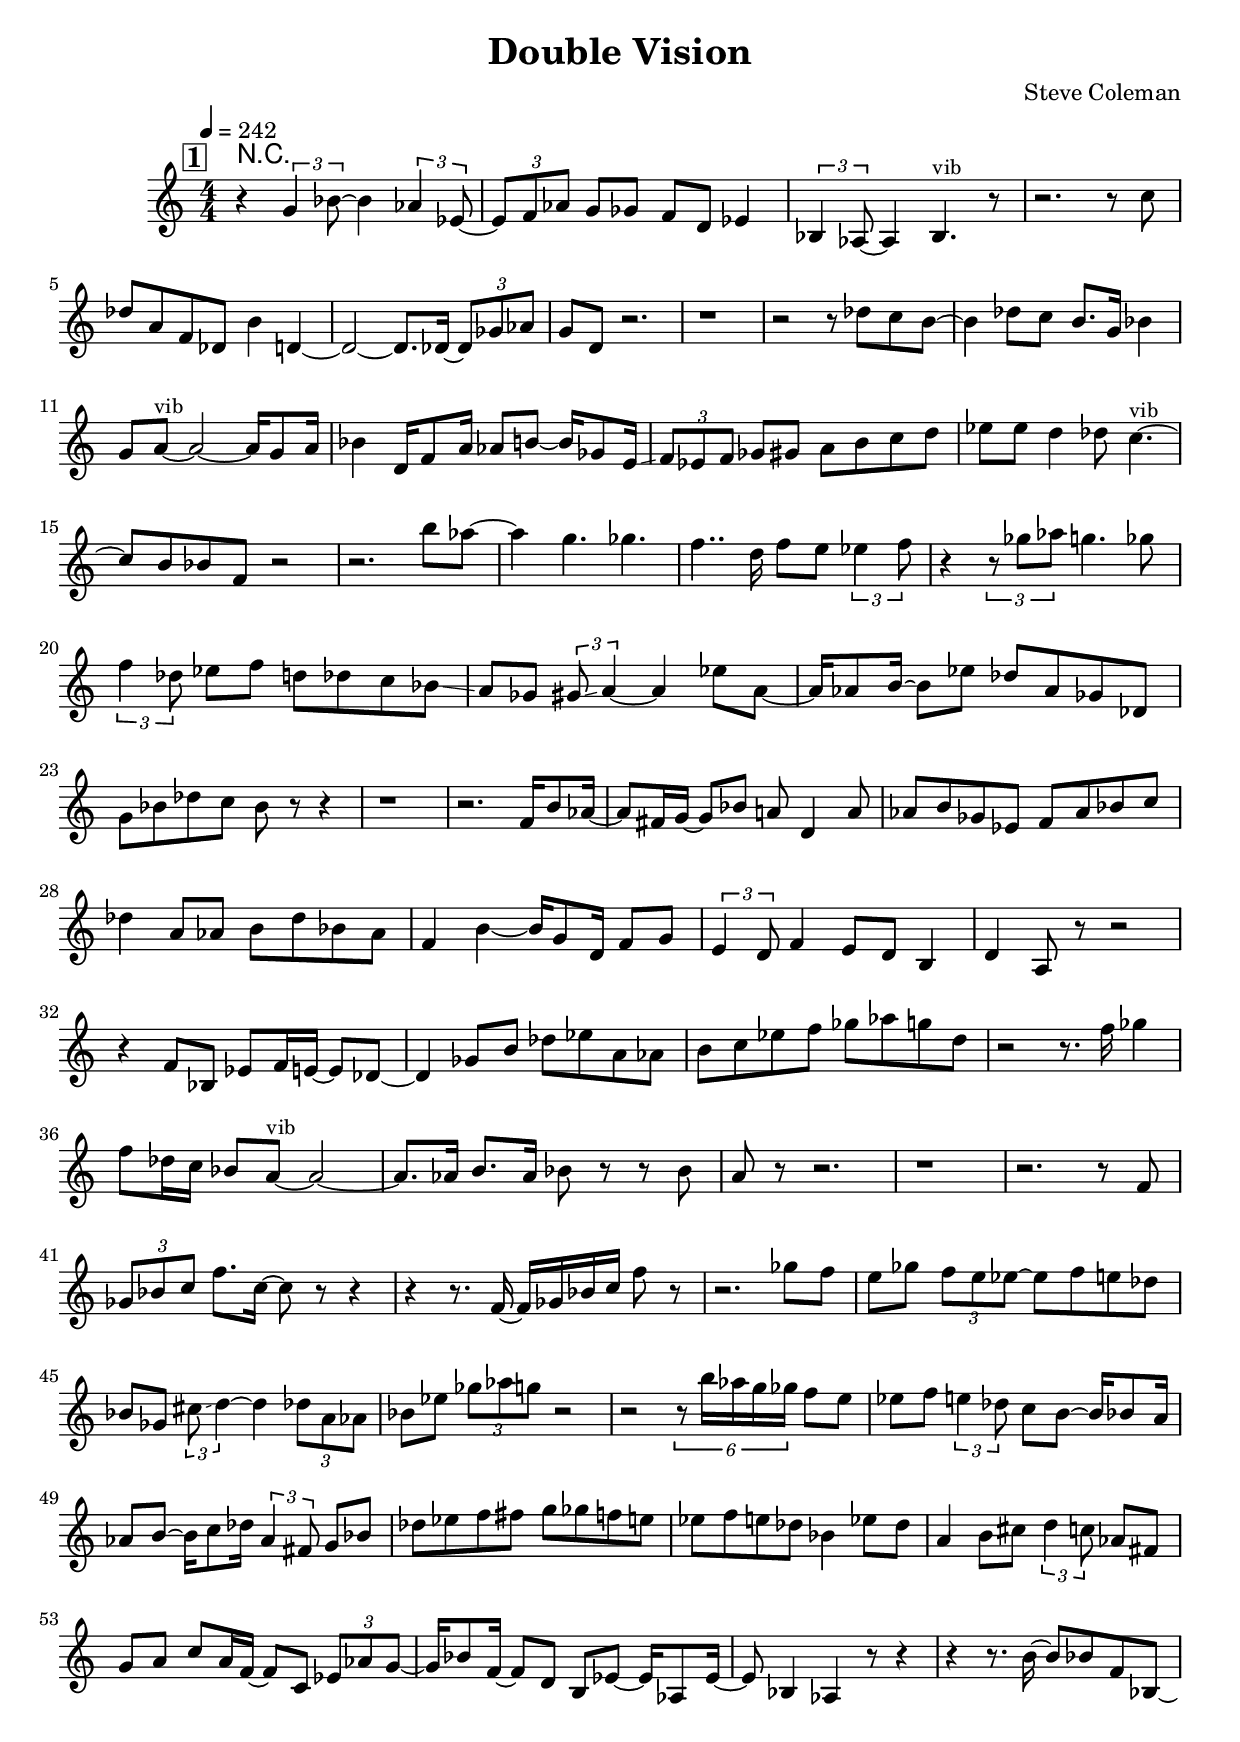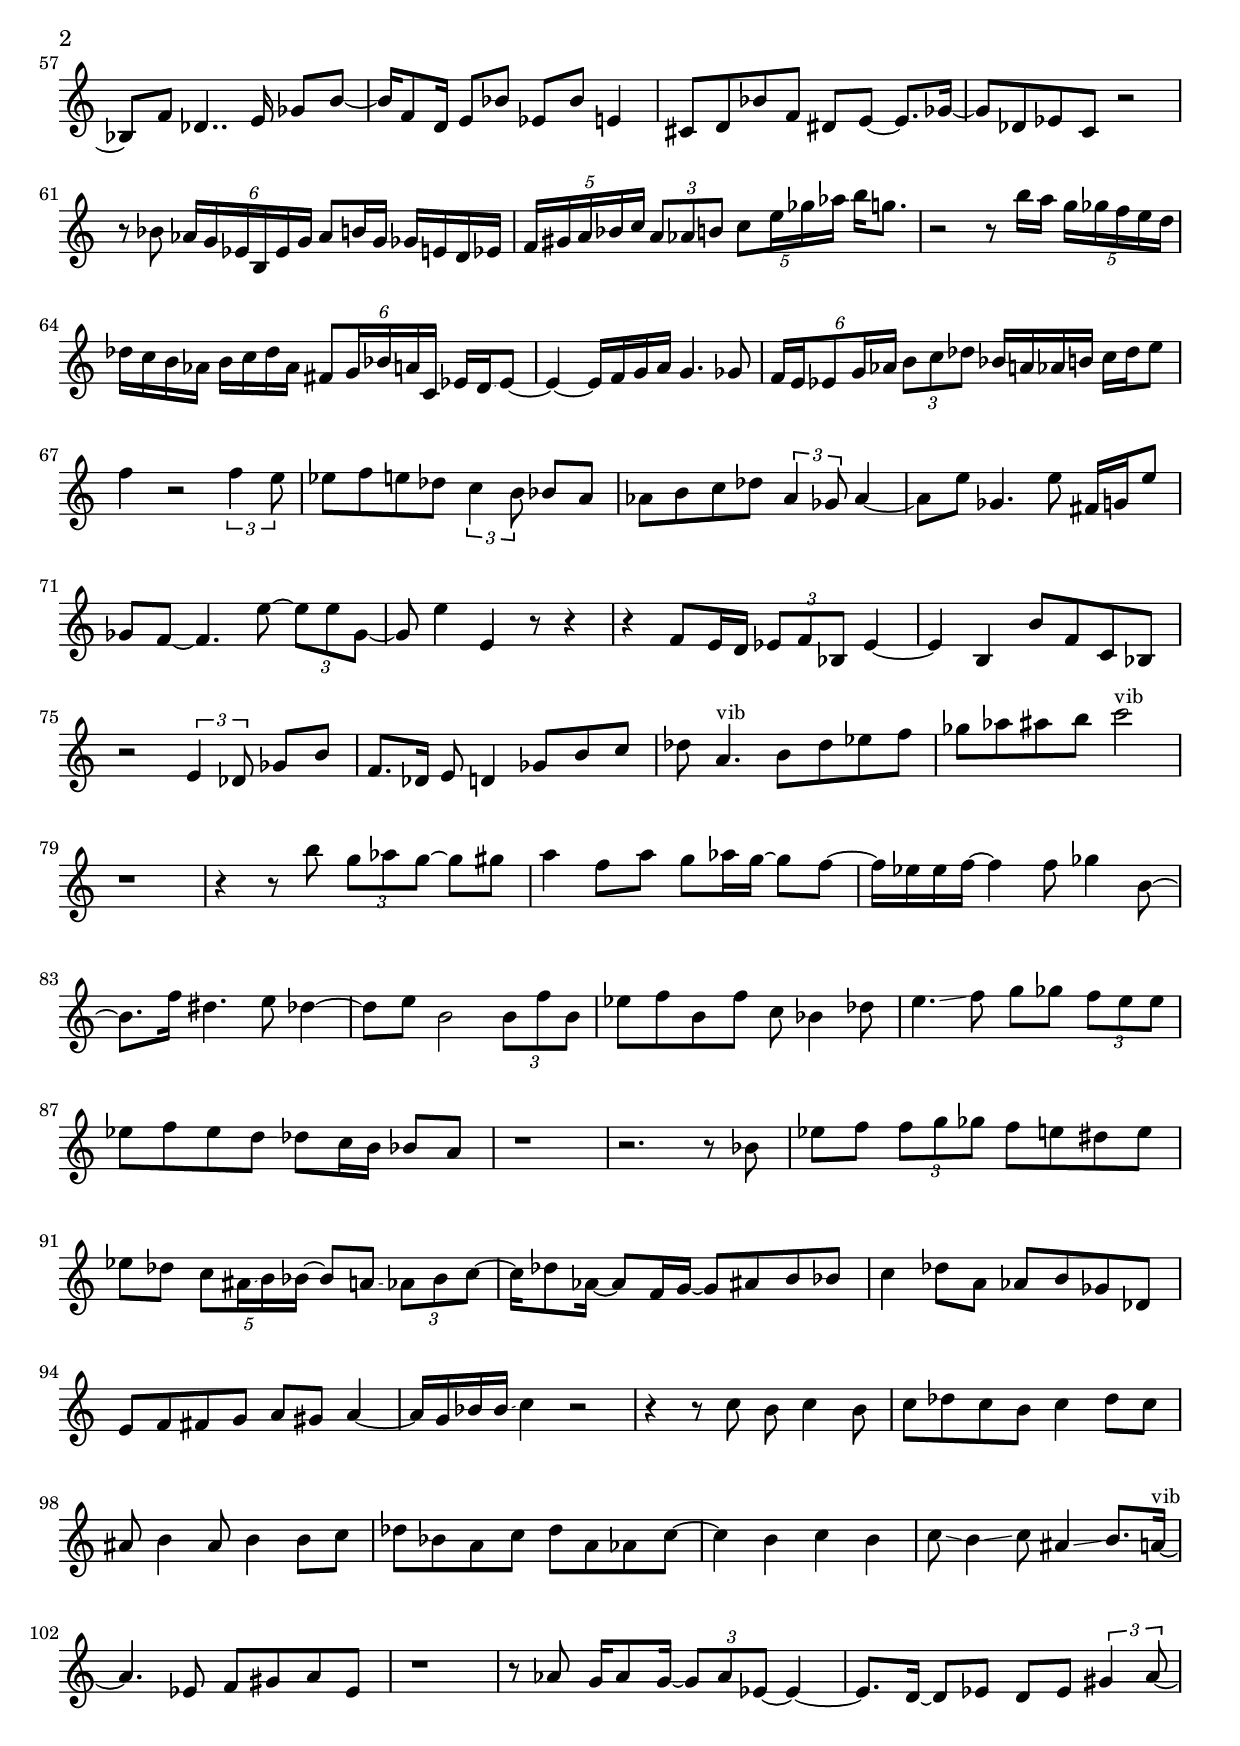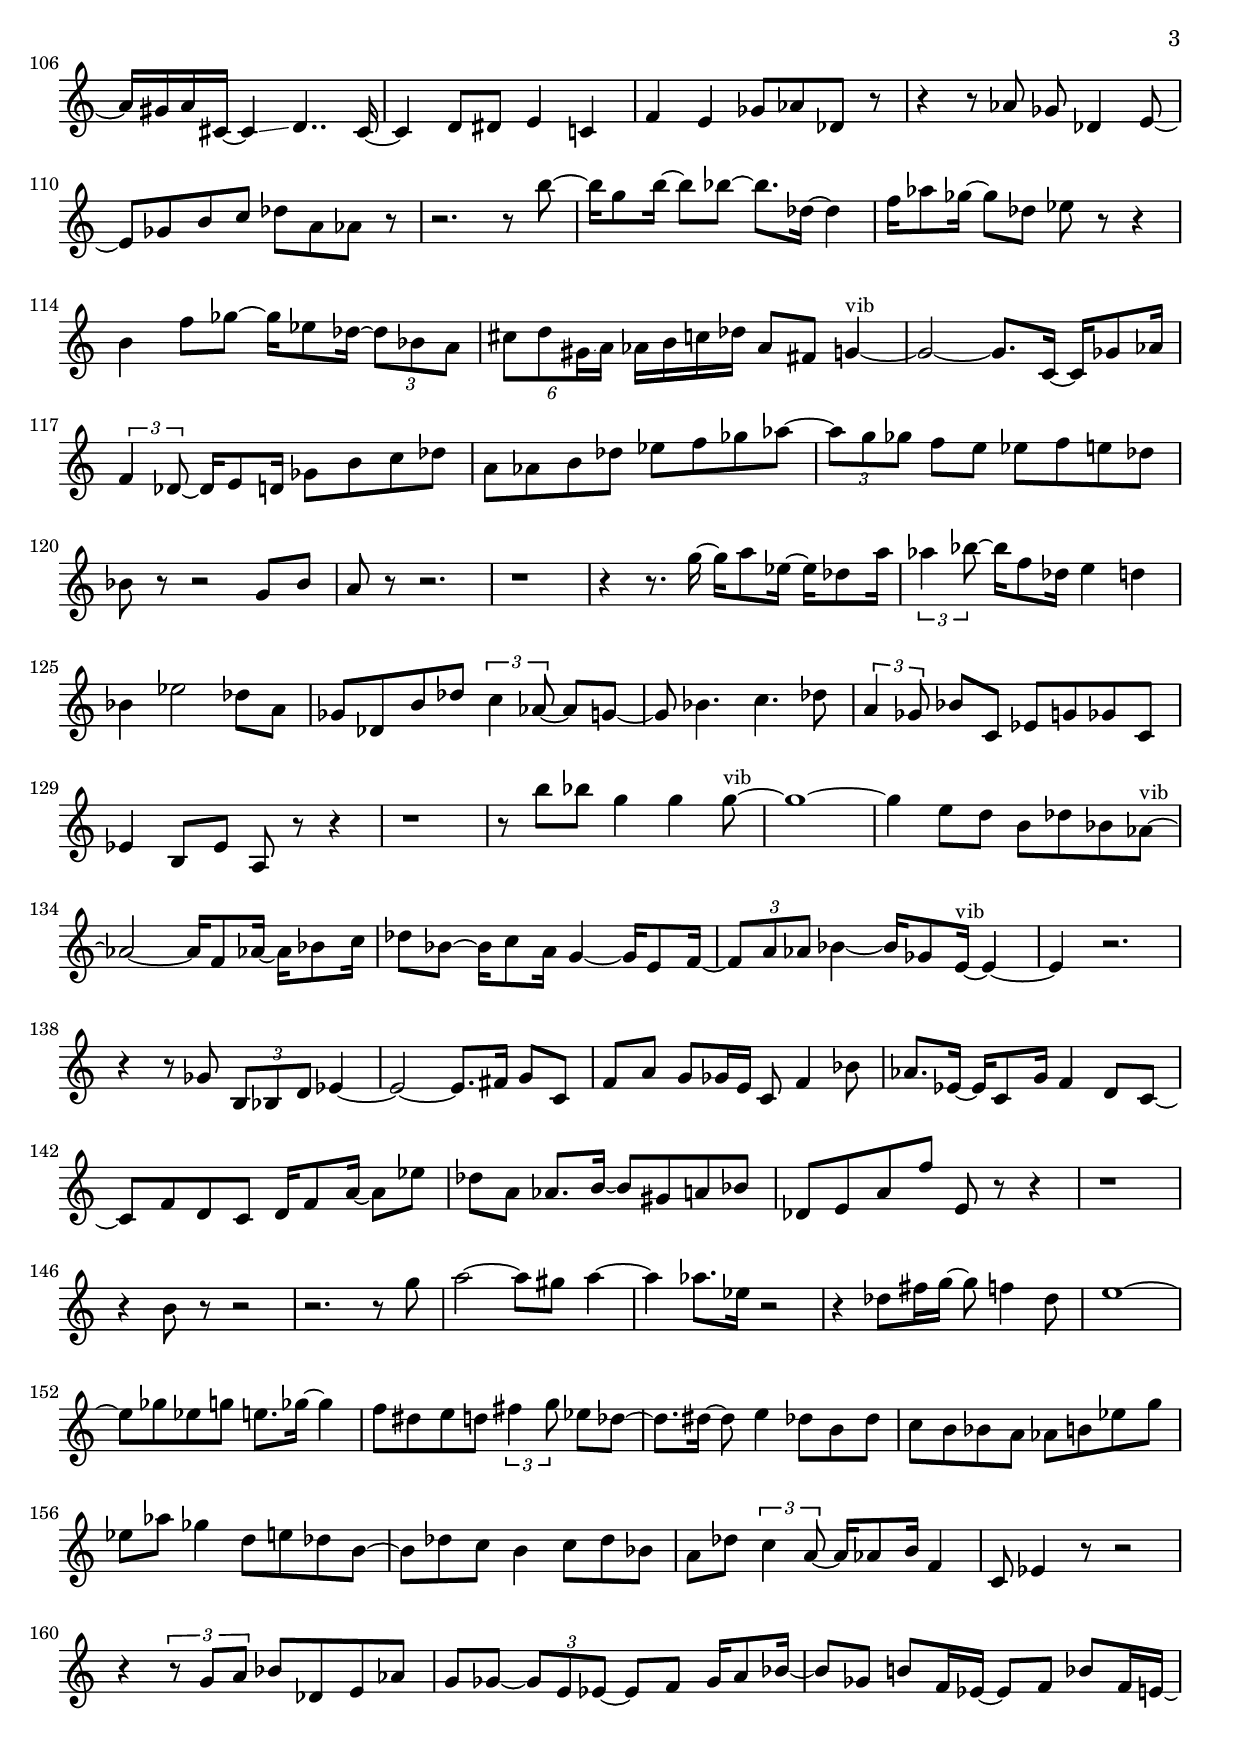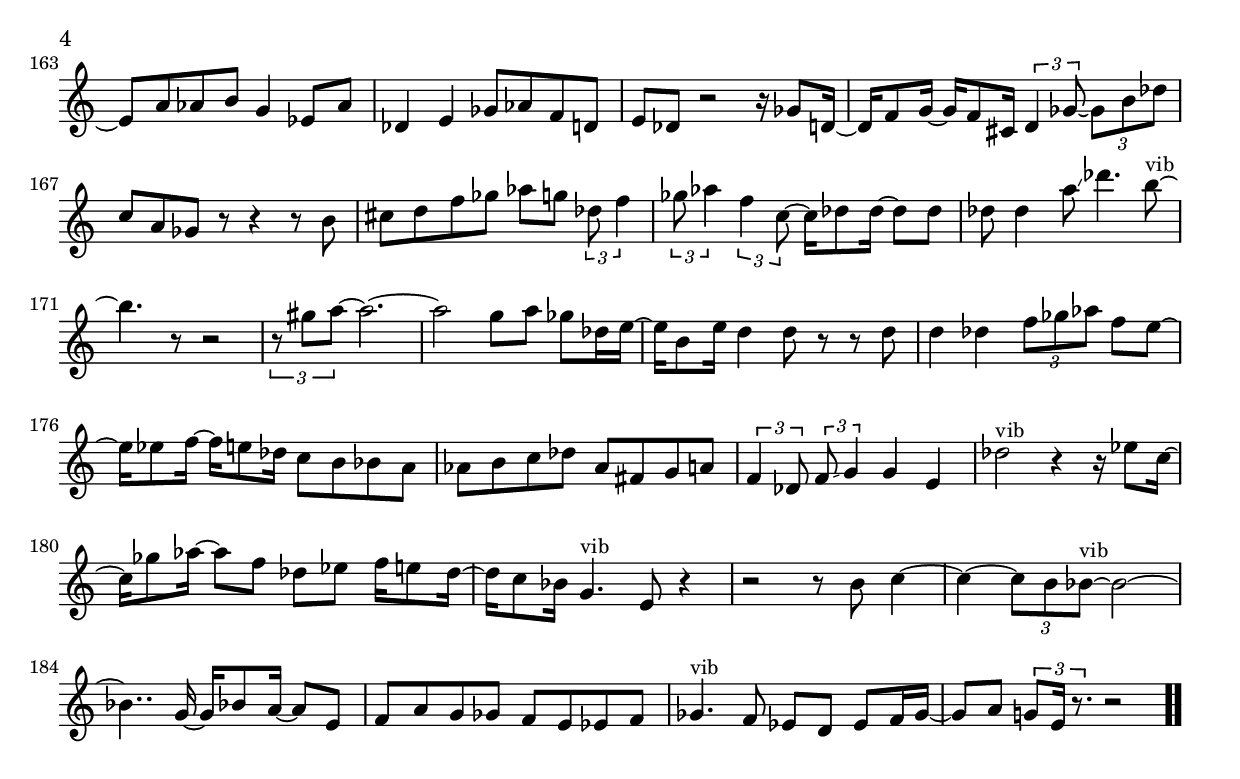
\version "2.13.2"

#(ly:set-option 'point-and-click #f)

\header {
  title = "Double Vision"
  composer = "Steve Coleman"
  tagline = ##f
}
global =
{
    \override Staff.TimeSignature #'style = #'()
    \time 4/4
    \clef "treble"
    \key c \major
    \override Rest #'direction = #'0
    \override MultiMeasureRest #'staff-position = #0
}
\score
{
<<
    \transpose c' c'

    \new ChordNames { \chords {
      \set majorSevenSymbol = \markup { "maj7" }
      \set minorChordModifier = \markup { \char ##x2013 }
      
      | r1
      }
      }

    \new Staff
    <<
    \transpose c' c'

    {
      \global
  		%\override Score.MetronomeMark #'transparent = ##t
  		%\override Score.MetronomeMark #'stencil = ##f
  		
  		\override HorizontalBracket #'direction = #UP
  		\override HorizontalBracket #'bracket-flare = #'(0 . 0)
  		
  		\override TextSpanner #'dash-fraction = #1.0
  		\override TextSpanner #'bound-details #'left #'text = \markup{ \concat{\draw-line #'(0 . -1.0) \draw-line #'(1.0 . 0) }}
  		\override TextSpanner #'bound-details #'right #'text = \markup{ \concat{ \draw-line #'(1.0 . 0) \draw-line #'(0 . -1.0) }}
          \set Score.markFormatter = #format-mark-box-numbers


      \tempo 4 = 242
      \set Score.currentBarNumber = #1
     
      \bar "||" \mark \default r4 \tuplet 3/2 {g'4 bes'8~} bes'4 \tuplet 3/2 {aes'4 es'8~} 
      | \tuplet 3/2 {es'8 f'8 aes'8} g'8 ges'8 f'8 d'8 es'4 
      | \tuplet 3/2 {bes4 aes8~} aes4 bes4.^\markup{\left-align \small vib} r8 
      | r2. r8 c''8 
      | des''8 a'8 f'8 des'8 b'4 d'4~ 
      | d'2~ d'8. des'16~ \tuplet 3/2 {des'8 ges'8 aes'8} 
      | g'8 d'8 r2. 
      | r1 
      | r2 r8 des''8 c''8 b'8~ 
      | b'4 des''8 c''8 b'8. g'16 bes'4 
      | g'8 a'8~^\markup{\left-align \small vib} a'2~ a'16 g'8 a'16 
      | bes'4 d'16 f'8 a'16 aes'8 b'8~ b'16 ges'8 e'16\glissando  
      | \tuplet 3/2 {f'8\glissando  es'8 f'8} ges'8 gis'8 a'8 b'8 c''8 d''8 
      | es''8 es''8 d''4 des''8 c''4.~^\markup{\left-align \small vib} 
      | c''8 b'8 bes'8 f'8 r2 
      | r2. b''8 aes''8~ 
      | aes''4 g''4. ges''4. 
      | f''4.. d''16 f''8 e''8 \tuplet 3/2 {es''4 f''8} 
      | r4 \tuplet 3/2 {r8 ges''8 aes''8} g''4. ges''8 
      | \tuplet 3/2 {f''4 des''8} es''8 f''8 d''8 des''8 c''8 bes'8\glissando  
      | a'8 ges'8 \tuplet 3/2 {gis'8\glissando  a'4~} a'4 es''8 a'8~ 
      | a'16 aes'8 b'16~ b'8 es''8 des''8 aes'8 ges'8 des'8 
      | g'8 bes'8 des''8 c''8 bes'8 r8 r4 
      | r1 
      | r2. f'16 b'8 aes'16~ 
      | aes'8 fis'16 g'16~ g'8 bes'8 a'8 d'4 a'8 
      | aes'8 b'8 ges'8 es'8 f'8 aes'8 bes'8 c''8 
      | des''4 a'8 aes'8 b'8 des''8 bes'8 aes'8 
      | f'4 b'4~ b'16 g'8 d'16 f'8 g'8 
      | \tuplet 3/2 {e'4 d'8} f'4 e'8 d'8 b4 
      | d'4 a8 r8 r2 
      | r4 f'8 bes8 es'8 f'16 e'16~ e'8 des'8~ 
      | des'4 ges'8 b'8 des''8 es''8 a'8\glissando  aes'8 
      | b'8 c''8 es''8 f''8 ges''8 aes''8 g''8 d''8 
      | r2 r8. f''16 ges''4 
      | f''8 des''16 c''16 bes'8 a'8~^\markup{\left-align \small vib} a'2~ 
      | a'8. aes'16 b'8. aes'16 bes'8 r8 r8 bes'8 
      | a'8 r8 r2. 
      | r1 
      | r2. r8 f'8 
      | \tuplet 3/2 {ges'8 bes'8 c''8} f''8. c''16~ c''8 r8 r4 
      | r4 r8. f'16~ f'16 ges'16 bes'16 c''16 f''8 r8 
      | r2. ges''8 f''8 
      | e''8 ges''8 \tuplet 3/2 {f''8 e''8 es''8~} es''8 f''8 e''8 des''8 
      | bes'8 ges'8 \tuplet 3/2 {cis''8\glissando  d''4~} d''4 \tuplet 3/2 {des''8 a'8 aes'8} 
      | bes'8 es''8 \tuplet 3/2 {ges''8 aes''8 g''8} r2 
      | r2 \tuplet 6/4 {r8 b''16 aes''16 g''16 ges''16} f''8 e''8 
      | es''8 f''8 \tuplet 3/2 {e''4 des''8} c''8 b'8~ b'16 bes'8 a'16 
      | aes'8 b'8~ b'16 c''8 des''16 \tuplet 3/2 {aes'4 fis'8} g'8 bes'8 
      | des''8 es''8 f''8 fis''8 g''8 ges''8 f''8 e''8 
      | es''8 f''8 e''8 des''8 bes'4 es''8 des''8 
      | a'4 b'8 cis''8 \tuplet 3/2 {d''4 c''8} aes'8 fis'8 
      | g'8 a'8 c''8 a'16 f'16~ f'8 c'8 \tuplet 3/2 {es'8 aes'8 g'8~} 
      | g'16 bes'8 f'16~ f'8 d'8 b8 es'8~ es'16 aes8 es'16~ 
      | es'8 bes4 aes4 r8 r4 
      | r4 r8. b'16~ b'8 bes'8 f'8 bes8~ 
      | bes8 f'8 des'4.. e'16 ges'8 b'8~ 
      | b'16 f'8 d'16 e'8 bes'8 es'8 bes'8 e'4 
      | cis'8 d'8 bes'8 f'8 dis'8 e'8~ e'8. ges'16~ 
      | ges'8 des'8 es'8 c'8 r2 
      | r8 bes'8 \tuplet 6/4 {aes'16 g'16 es'16 b16 es'16 g'16} aes'8 b'16 g'16 ges'16 e'16 d'16 es'16 
      | \tuplet 5/4 {f'16 gis'16 a'16 bes'16 c''16} \tuplet 3/2 {a'8 aes'8 b'8} \tuplet 5/4 {c''8 e''16 ges''16 aes''16} b''16 g''8. 
      | r2 r8 b''16 a''16 \tuplet 5/4 {g''16 ges''16 f''16 e''16 d''16} 
      | des''16 c''16 b'16 aes'16 b'16 c''16 des''16 aes'16 \tuplet 6/4 {fis'8 g'16 bes'16\glissando  a'16 c'16} es'16 d'16\glissando  es'8~ 
      | es'4~ es'16 f'16 g'16 a'16 g'4. ges'8 
      | \tuplet 6/4 {f'16 e'16 es'8 g'16 aes'16} \tuplet 3/2 {b'8 c''8 des''8} bes'16 a'16 aes'16 b'16 c''16 des''16 e''8 
      | f''4 r2 \tuplet 3/2 {f''4 e''8} 
      | es''8 f''8 e''8 des''8 \tuplet 3/2 {c''4 b'8} bes'8 a'8 
      | aes'8 b'8 c''8 des''8 \tuplet 3/2 {aes'4 ges'8} aes'4~ 
      | aes'8 e''8 ges'4. e''8 fis'16\glissando  g'16 e''8 
      | ges'8 f'8~ f'4. e''8~ \tuplet 3/2 {e''8 e''8 ges'8~} 
      | ges'8 e''4 e'4 r8 r4 
      | r4 f'8 e'16 d'16 \tuplet 3/2 {es'8 f'8 bes8} es'4~ 
      | es'4 b4 b'8 f'8 c'8 bes8 
      | r2 \tuplet 3/2 {e'4 des'8} ges'8 b'8 
      | f'8. des'16 e'8 d'4 ges'8 b'8 c''8 
      | des''8 a'4.^\markup{\left-align \small vib} b'8 des''8 es''8 f''8 
      | ges''8 aes''8 ais''8 b''8 c'''2^\markup{\left-align \small vib} 
      | r1 
      | r4 r8 b''8 \tuplet 3/2 {g''8 aes''8 g''8~} g''8 gis''8 
      | a''4 f''8 a''8 g''8 aes''16 g''16~ g''8 f''8~ 
      | f''16 es''16 es''16 f''16~ f''4 f''8 ges''4 b'8~ 
      | b'8. f''16 dis''4. e''8 des''4~ 
      | des''8 e''8 b'2 \tuplet 3/2 {b'8 f''8 b'8} 
      | es''8 f''8 b'8 f''8 c''8 bes'4 des''8 
      | e''4.\glissando  f''8 g''8 ges''8 \tuplet 3/2 {f''8 e''8 e''8} 
      | es''8 f''8 es''8 d''8\glissando  des''8 c''16 b'16 bes'8 a'8 
      | r1 
      | r2. r8 bes'8 
      | es''8 f''8 \tuplet 3/2 {f''8 g''8 ges''8} f''8 e''8 dis''8 e''8 
      | es''8 des''8 \tuplet 5/4 {c''8 ais'16\glissando  b'16 bes'16~} bes'8 a'8\glissando  \tuplet 3/2 {aes'8 bes'8 c''8~} 
      | c''16 des''8 aes'16~ aes'8 f'16 g'16~ g'8 ais'8 b'8 bes'8 
      | c''4 des''8 a'8 aes'8 b'8 ges'8 des'8 
      | e'8 f'8 fis'8 g'8 a'8 gis'8 a'4~ 
      | a'16 g'16 bes'16 bes'16\glissando  c''4 r2 
      | r4 r8 c''8 b'8 c''4 b'8 
      | c''8 des''8 c''8 b'8 c''4 des''8 c''8 
      | ais'8 b'4 ais'8 b'4 b'8 c''8 
      | des''8 bes'8 a'8 c''8 des''8 a'8 aes'8 c''8~ 
      | c''4 b'4 c''4 b'4 
      | c''8\glissando  b'4\glissando  c''8 ais'4\glissando  b'8. a'16~^\markup{\left-align \small vib} 
      | a'4. es'8 f'8 gis'8 a'8 es'8 
      | r1 
      | r8 aes'8 g'16 aes'8 g'16~ \tuplet 3/2 {g'8 aes'8 es'8~} es'4~ 
      | es'8. d'16~ d'8 es'8 d'8 es'8 \tuplet 3/2 {gis'4 a'8~} 
      | a'16 gis'16 a'16 cis'16~ cis'4\glissando  d'4.. cis'16~ 
      | cis'4 d'8 dis'8 e'4 c'4 
      | f'4 e'4 ges'8 aes'8 des'8 r8 
      | r4 r8 aes'8 ges'8 des'4 e'8~ 
      | e'8 ges'8 b'8 c''8 des''8 a'8 aes'8 r8 
      | r2. r8 b''8~ 
      | b''16 g''8 b''16~ b''8 bes''8~ bes''8. des''16~ des''4 
      | f''16 aes''8 ges''16~ ges''8 des''8 es''8 r8 r4 
      | b'4 f''8 ges''8~ ges''16 es''8 des''16~ \tuplet 3/2 {des''8 bes'8 a'8} 
      | \tuplet 6/4 {cis''8 d''8 gis'16\glissando  a'16} aes'16 b'16 c''16 des''16 aes'8 fis'8 g'4~^\markup{\left-align \small vib} 
      | g'2~ g'8. c'16~ c'16 ges'8 aes'16 
      | \tuplet 3/2 {f'4 des'8~} des'16 e'8 d'16 ges'8 b'8 c''8 des''8 
      | a'8 aes'8 b'8 des''8 es''8 f''8 ges''8 aes''8~ 
      | \tuplet 3/2 {aes''8 g''8 ges''8} f''8 e''8 es''8 f''8 e''8 des''8 
      | bes'8 r8 r2 g'8 bes'8 
      | a'8 r8 r2. 
      | r1 
      | r4 r8. g''16~ g''16 a''8 es''16~ es''16 des''8 a''16 
      | \tuplet 3/2 {aes''4 bes''8~} bes''16 f''8 des''16 e''4 d''4 
      | bes'4 es''2 des''8 a'8 
      | ges'8 des'8 b'8 des''8 \tuplet 3/2 {c''4 aes'8~} aes'8 g'8~ 
      | g'8 bes'4. c''4. des''8 
      | \tuplet 3/2 {a'4 ges'8} bes'8 c'8 es'8 g'8 ges'8 c'8 
      | es'4 b8 es'8 a8 r8 r4 
      | r1 
      | r8 b''8 bes''8 g''4 g''4 g''8~^\markup{\left-align \small vib} 
      | g''1~ 
      | g''4 e''8 d''8 b'8 des''8 bes'8 aes'8~^\markup{\left-align \small vib} 
      | aes'2~ aes'16 f'8 aes'16~ aes'16 bes'8 c''16 
      | des''8 bes'8~ bes'16 c''8 a'16 g'4~ g'16 e'8 f'16~ 
      | \tuplet 3/2 {f'8 a'8 aes'8} bes'4~ bes'16 ges'8 e'16~^\markup{\left-align \small vib} e'4~ 
      | e'4 r2. 
      | r4 r8 ges'8 \tuplet 3/2 {b8 bes8 d'8} es'4~ 
      | es'2~ es'8. fis'16 g'8 c'8 
      | f'8 a'8 g'8\glissando  ges'16 e'16 c'8 f'4 bes'8 
      | aes'8. es'16~ es'16 c'8 g'16 f'4 d'8 c'8~ 
      | c'8 f'8 d'8 c'8 d'16 f'8 a'16~ a'8 es''8 
      | des''8 a'8 aes'8. b'16~ b'8 gis'8 a'8 bes'8 
      | des'8 e'8 a'8 f''8 e'8 r8 r4 
      | r1 
      | r4 b'8 r8 r2 
      | r2. r8 g''8 
      | a''2~ a''8 gis''8 a''4~ 
      | a''4 aes''8. es''16 r2 
      | r4 des''8 fis''16 g''16~ g''8 f''4 des''8 
      | e''1~ 
      | e''8 ges''8 es''8 g''8 e''8. ges''16~ ges''4 
      | f''8 dis''8 e''8 d''8 \tuplet 3/2 {fis''4 g''8} es''8 des''8~ 
      | des''8. dis''16~ dis''8 e''4 des''8 b'8 des''8 
      | c''8 b'8 bes'8 a'8\glissando  aes'8 b'8 es''8 g''8 
      | es''8 aes''8 ges''4 d''8 e''8 des''8 b'8~ 
      | b'8 des''8 c''8 b'4 c''8 des''8 bes'8 
      | a'8 des''8 \tuplet 3/2 {c''4 a'8~} a'16 aes'8 b'16 f'4 
      | c'8 es'4 r8 r2 
      | r4 \tuplet 3/2 {r8 g'8 a'8} bes'8 des'8 e'8 aes'8 
      | g'8 ges'8~ \tuplet 3/2 {ges'8 e'8 es'8~} es'8 f'8 ges'16 a'8 bes'16~ 
      | bes'8 ges'8 b'8 f'16 es'16~ es'8 f'8 bes'8 f'16\glissando  e'16~ 
      | e'8 a'8 aes'8 b'8 g'4 es'8 aes'8 
      | des'4 e'4 ges'8 aes'8 f'8 d'8 
      | e'8 des'8 r2 r16 ges'8 d'16~ 
      | d'16 f'8 g'16~ g'16 f'8 cis'16 \tuplet 3/2 {d'4 ges'8~} \tuplet 3/2 {ges'8 b'8 des''8} 
      | c''8 a'8 ges'8 r8 r4 r8 b'8 
      | cis''8 d''8 f''8 ges''8 aes''8 g''8 \tuplet 3/2 {des''8 f''4} 
      | \tuplet 3/2 {ges''8 aes''4} \tuplet 3/2 {f''4 c''8~} c''16 des''8 des''16~ des''8 des''8 
      | des''8 des''4 a''8\glissando  des'''4. b''8~^\markup{\left-align \small vib} 
      | b''4. r8 r2 
      | \tuplet 3/2 {r8 gis''8 a''8~} a''2.~ 
      | a''2 g''8 a''8 ges''8 des''16 e''16~ 
      | e''16 b'8 e''16 d''4 d''8 r8 r8 d''8 
      | d''4 des''4 \tuplet 3/2 {f''8 ges''8 aes''8} f''8 e''8~ 
      | e''16 es''8 f''16~ f''16 e''8 des''16 c''8 b'8 bes'8 a'8 
      | aes'8 b'8 c''8 des''8 aes'8 fis'8 g'8 a'8 
      | \tuplet 3/2 {f'4 des'8} \tuplet 3/2 {f'8\glissando  g'4} g'4 e'4 
      | des''2^\markup{\left-align \small vib} r4 r16 es''8 c''16~ 
      | c''16 ges''8 aes''16~ aes''8 f''8 des''8 es''8 f''16 e''8 des''16~ 
      | des''16 c''8 bes'16 g'4.^\markup{\left-align \small vib} e'8 r4 
      | r2 r8 b'8 c''4~ 
      | c''4~ \tuplet 3/2 {c''8 b'8 bes'8~^\markup{\left-align \small vib}} bes'2~ 
      | bes'4.. g'16~ g'16 bes'8 a'16~ a'8 e'8 
      | f'8 a'8 g'8 ges'8 f'8 e'8 es'8 f'8 
      | ges'4.^\markup{\left-align \small vib} f'8 es'8 d'8 es'8 f'16 ges'16~ 
      | ges'8 a'8 \tuplet 3/2 {g'8 e'16 r8.} r2\bar  ".."
    }
    >>
>>    
}
